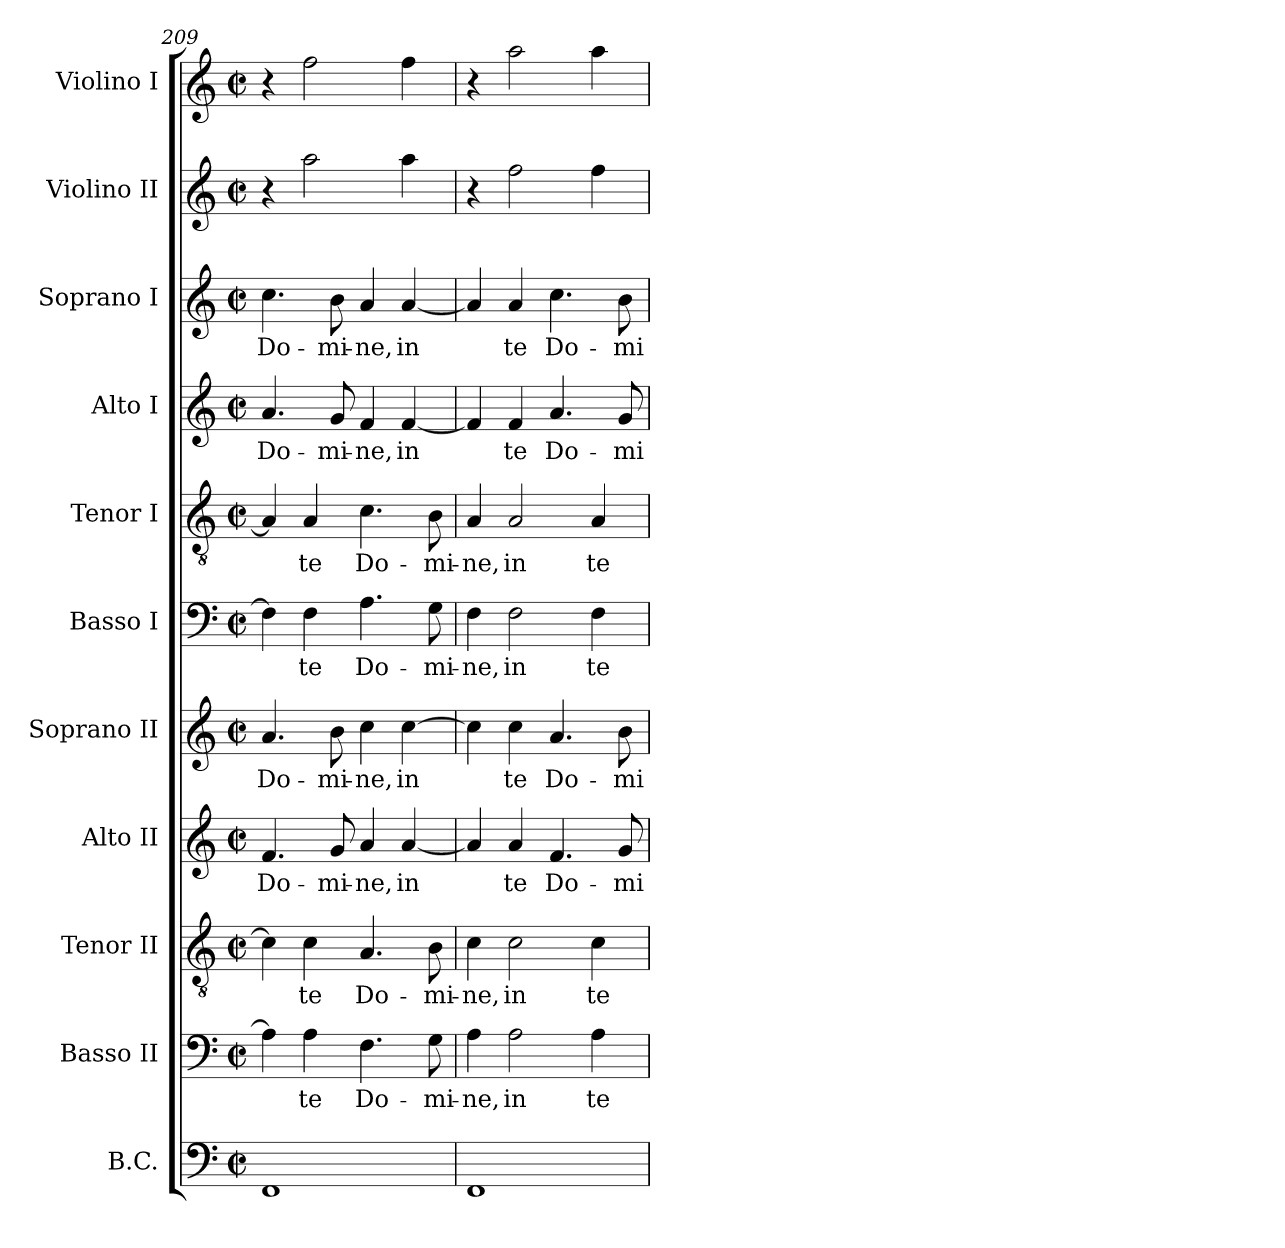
**kern	**kern	**text	**kern	**text	**kern	**text	**kern	**text	**kern	**text	**kern	**text	**kern	**text	**kern	**text	**kern	**kern
*part11	*part10	*part10	*part9	*part9	*part8	*part8	*part7	*part7	*part6	*part6	*part5	*part5	*part4	*part4	*part3	*part3	*part2	*part1
*staff11	*staff10	*staff10	*staff9	*staff9	*staff8	*staff8	*staff7	*staff7	*staff6	*staff6	*staff5	*staff5	*staff4	*staff4	*staff3	*staff3	*staff2	*staff1
*I"B.C.	*I"Basso II	*	*I"Tenor II	*	*I"Alto II	*	*I"Soprano II	*	*I"Basso I	*	*I"Tenor I	*	*I"Alto I	*	*I"Soprano I	*	*I"Violino II	*I"Violino I
*I'BC	*I'B 2	*	*I'T 2	*	*I'A 2	*	*I'S 2	*	*I'B 1	*	*I'T 1	*	*I'A 1	*	*I'S 1	*	*I'Vln. II	*I'Vln. I
!!LO:PB:g=z
*clefF4	*clefF4	*	*clefGv2	*	*clefG2	*	*clefG2	*	*clefF4	*	*clefGv2	*	*clefG2	*	*clefG2	*	*clefG2	*clefG2
*k[]	*k[]	*	*k[]	*	*k[]	*	*k[]	*	*k[]	*	*k[]	*	*k[]	*	*k[]	*	*k[]	*k[]
*C:	*C:	*	*C:	*	*C:	*	*C:	*	*C:	*	*C:	*	*C:	*	*C:	*	*C:	*C:
*M2/2	*M2/2	*	*M2/2	*	*M2/2	*	*M2/2	*	*M2/2	*	*M2/2	*	*M2/2	*	*M2/2	*	*M2/2	*M2/2
*met(c|)	*met(c|)	*	*met(c|)	*	*met(c|)	*	*met(c|)	*	*met(c|)	*	*met(c|)	*	*met(c|)	*	*met(c|)	*	*met(c|)	*met(c|)
=209	=209	=209	=209	=209	=209	=209	=209	=209	=209	=209	=209	=209	=209	=209	=209	=209	=209	=209
!	!	!	!	!	!	!LO:LY:b	!	!	!	!	!	!	!	!	!	!	!	!
!	!	!	!	!	!	!	!	!LO:LY:b	!	!	!	!	!	!	!	!	!	!
!	!	!	!	!	!	!	!	!	!	!	!	!	!	!LO:LY:b	!	!	!	!
!	!	!	!	!	!	!	!	!	!	!	!	!	!	!	!	!LO:LY:b	!	!
1FF	4A\]	.	4c\]	.	4.f/	Do-	4.a/	Do-	4F\]	.	4A/]	.	4.a/	Do-	4.cc\	Do-	4r	4r
!	!	!LO:LY:b	!	!	!	!	!	!	!	!	!	!	!	!	!	!	!	!
!	!	!	!	!LO:LY:b	!	!	!	!	!	!	!	!	!	!	!	!	!	!
!	!	!	!	!	!	!	!	!	!	!LO:LY:b	!	!	!	!	!	!	!	!
!	!	!	!	!	!	!	!	!	!	!	!	!LO:LY:b	!	!	!	!	!	!
.	4A\	te	4c\	te	.	.	.	.	4F\	te	4A/	te	.	.	.	.	2aa\	2ff\
!	!	!	!	!	!	!LO:LY:b	!	!	!	!	!	!	!	!	!	!	!	!
!	!	!	!	!	!	!	!	!LO:LY:b	!	!	!	!	!	!	!	!	!	!
!	!	!	!	!	!	!	!	!	!	!	!	!	!	!LO:LY:b	!	!	!	!
!	!	!	!	!	!	!	!	!	!	!	!	!	!	!	!	!LO:LY:b	!	!
.	.	.	.	.	8g/	-mi-	8b\	-mi-	.	.	.	.	8g/	-mi-	8b\	-mi-	.	.
!	!	!LO:LY:b	!	!	!	!	!	!	!	!	!	!	!	!	!	!	!	!
!	!	!	!	!LO:LY:b	!	!	!	!	!	!	!	!	!	!	!	!	!	!
!	!	!	!	!	!	!LO:LY:b	!	!	!	!	!	!	!	!	!	!	!	!
!	!	!	!	!	!	!	!	!LO:LY:b	!	!	!	!	!	!	!	!	!	!
!	!	!	!	!	!	!	!	!	!	!LO:LY:b	!	!	!	!	!	!	!	!
!	!	!	!	!	!	!	!	!	!	!	!	!LO:LY:b	!	!	!	!	!	!
!	!	!	!	!	!	!	!	!	!	!	!	!	!	!LO:LY:b	!	!	!	!
!	!	!	!	!	!	!	!	!	!	!	!	!	!	!	!	!LO:LY:b	!	!
.	4.F\	Do-	4.A/	Do-	4a/	-ne,	4cc\	-ne,	4.A\	Do-	4.c\	Do-	4f/	-ne,	4a/	-ne,	.	.
!	!	!	!	!	!	!LO:LY:b	!	!	!	!	!	!	!	!	!	!	!	!
!	!	!	!	!	!	!	!	!LO:LY:b	!	!	!	!	!	!	!	!	!	!
!	!	!	!	!	!	!	!	!	!	!	!	!	!	!LO:LY:b	!	!	!	!
!	!	!	!	!	!	!	!	!	!	!	!	!	!	!	!	!LO:LY:b	!	!
.	.	.	.	.	[4a/	in	[4cc\	in	.	.	.	.	[4f/	in	[4a/	in	4aa\	4ff\
!	!	!LO:LY:b	!	!	!	!	!	!	!	!	!	!	!	!	!	!	!	!
!	!	!	!	!LO:LY:b	!	!	!	!	!	!	!	!	!	!	!	!	!	!
!	!	!	!	!	!	!	!	!	!	!LO:LY:b	!	!	!	!	!	!	!	!
!	!	!	!	!	!	!	!	!	!	!	!	!LO:LY:b	!	!	!	!	!	!
.	8G\	-mi-	8B\	-mi-	.	.	.	.	8G\	-mi-	8B\	-mi-	.	.	.	.	.	.
=210	=210	=210	=210	=210	=210	=210	=210	=210	=210	=210	=210	=210	=210	=210	=210	=210	=210	=210
!	!	!LO:LY:b	!	!	!	!	!	!	!	!	!	!	!	!	!	!	!	!
!	!	!	!	!LO:LY:b	!	!	!	!	!	!	!	!	!	!	!	!	!	!
!	!	!	!	!	!	!	!	!	!	!LO:LY:b	!	!	!	!	!	!	!	!
!	!	!	!	!	!	!	!	!	!	!	!	!LO:LY:b	!	!	!	!	!	!
1FF	4A\	-ne,	4c\	-ne,	4a/]	.	4cc\]	.	4F\	-ne,	4A/	-ne,	4f/]	.	4a/]	.	4r	4r
!	!	!LO:LY:b	!	!	!	!	!	!	!	!	!	!	!	!	!	!	!	!
!	!	!	!	!LO:LY:b	!	!	!	!	!	!	!	!	!	!	!	!	!	!
!	!	!	!	!	!	!LO:LY:b	!	!	!	!	!	!	!	!	!	!	!	!
!	!	!	!	!	!	!	!	!LO:LY:b	!	!	!	!	!	!	!	!	!	!
!	!	!	!	!	!	!	!	!	!	!LO:LY:b	!	!	!	!	!	!	!	!
!	!	!	!	!	!	!	!	!	!	!	!	!LO:LY:b	!	!	!	!	!	!
!	!	!	!	!	!	!	!	!	!	!	!	!	!	!LO:LY:b	!	!	!	!
!	!	!	!	!	!	!	!	!	!	!	!	!	!	!	!	!LO:LY:b	!	!
.	2A\	in	2c\	in	4a/	te	4cc\	te	2F\	in	2A/	in	4f/	te	4a/	te	2ff\	2aa\
!	!	!	!	!	!	!LO:LY:b	!	!	!	!	!	!	!	!	!	!	!	!
!	!	!	!	!	!	!	!	!LO:LY:b	!	!	!	!	!	!	!	!	!	!
!	!	!	!	!	!	!	!	!	!	!	!	!	!	!LO:LY:b	!	!	!	!
!	!	!	!	!	!	!	!	!	!	!	!	!	!	!	!	!LO:LY:b	!	!
.	.	.	.	.	4.f/	Do-	4.a/	Do-	.	.	.	.	4.a/	Do-	4.cc\	Do-	.	.
!	!	!LO:LY:b	!	!	!	!	!	!	!	!	!	!	!	!	!	!	!	!
!	!	!	!	!LO:LY:b	!	!	!	!	!	!	!	!	!	!	!	!	!	!
!	!	!	!	!	!	!	!	!	!	!LO:LY:b	!	!	!	!	!	!	!	!
!	!	!	!	!	!	!	!	!	!	!	!	!LO:LY:b	!	!	!	!	!	!
.	4A\	te	4c\	te	.	.	.	.	4F\	te	4A/	te	.	.	.	.	4ff\	4aa\
!	!	!	!	!	!	!LO:LY:b	!	!	!	!	!	!	!	!	!	!	!	!
!	!	!	!	!	!	!	!	!LO:LY:b	!	!	!	!	!	!	!	!	!	!
!	!	!	!	!	!	!	!	!	!	!	!	!	!	!LO:LY:b	!	!	!	!
!	!	!	!	!	!	!	!	!	!	!	!	!	!	!	!	!LO:LY:b	!	!
.	.	.	.	.	8g/	-mi-	8b\	-mi-	.	.	.	.	8g/	-mi-	8b\	-mi-	.	.
=	=	=	=	=	=	=	=	=	=	=	=	=	=	=	=	=	=	=
*-	*-	*-	*-	*-	*-	*-	*-	*-	*-	*-	*-	*-	*-	*-	*-	*-	*-	*-
